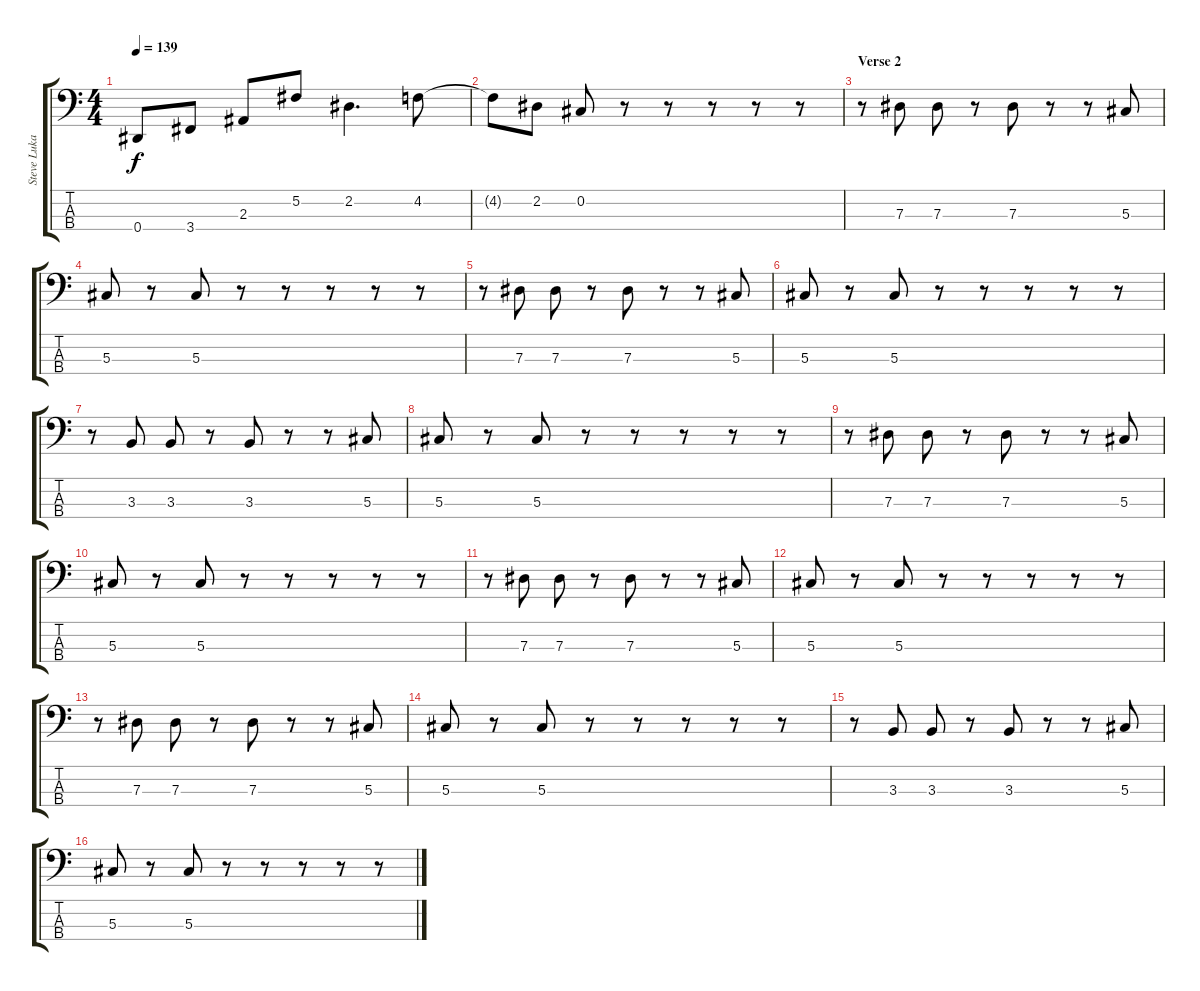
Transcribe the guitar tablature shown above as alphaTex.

\track ("Steve Lukather (Bass Guitar)" "Steve Luka") {instrument slapbass1}
\staff {score tabs}
\tuning (Gb2 Db2 Ab1 Eb1) {hide}
\ts (4 4)
\tempo 139
\clef f4
\ks c
0.4{t}.8{dy f} 3.4.8 2.3.8 5.2.8 2.2.4{d} 4.2.8 |
4.2{t}.8 2.2.8 0.2.8 r.8 r.8 r.8 r.8 r.8 |
\section ("" "Verse 2")
r.8 7.3.8 7.3.8 r.8 7.3.8 r.8 r.8 5.3.8 |
5.3.8 r.8 5.3.8 r.8 r.8 r.8 r.8 r.8 |
r.8 7.3.8 7.3.8 r.8 7.3.8 r.8 r.8 5.3.8 |
5.3.8 r.8 5.3.8 r.8 r.8 r.8 r.8 r.8 |
r.8 3.3.8 3.3.8 r.8 3.3.8 r.8 r.8 5.3.8 |
5.3.8 r.8 5.3.8 r.8 r.8 r.8 r.8 r.8 |
r.8 7.3.8 7.3.8 r.8 7.3.8 r.8 r.8 5.3.8 |
5.3.8 r.8 5.3.8 r.8 r.8 r.8 r.8 r.8 |
r.8 7.3.8 7.3.8 r.8 7.3.8 r.8 r.8 5.3.8 |
5.3.8 r.8 5.3.8 r.8 r.8 r.8 r.8 r.8 |
r.8 7.3.8 7.3.8 r.8 7.3.8 r.8 r.8 5.3.8 |
5.3.8 r.8 5.3.8 r.8 r.8 r.8 r.8 r.8 |
r.8 3.3.8 3.3.8 r.8 3.3.8 r.8 r.8 5.3.8 |
5.3.8 r.8 5.3.8 r.8 r.8 r.8 r.8 r.8
